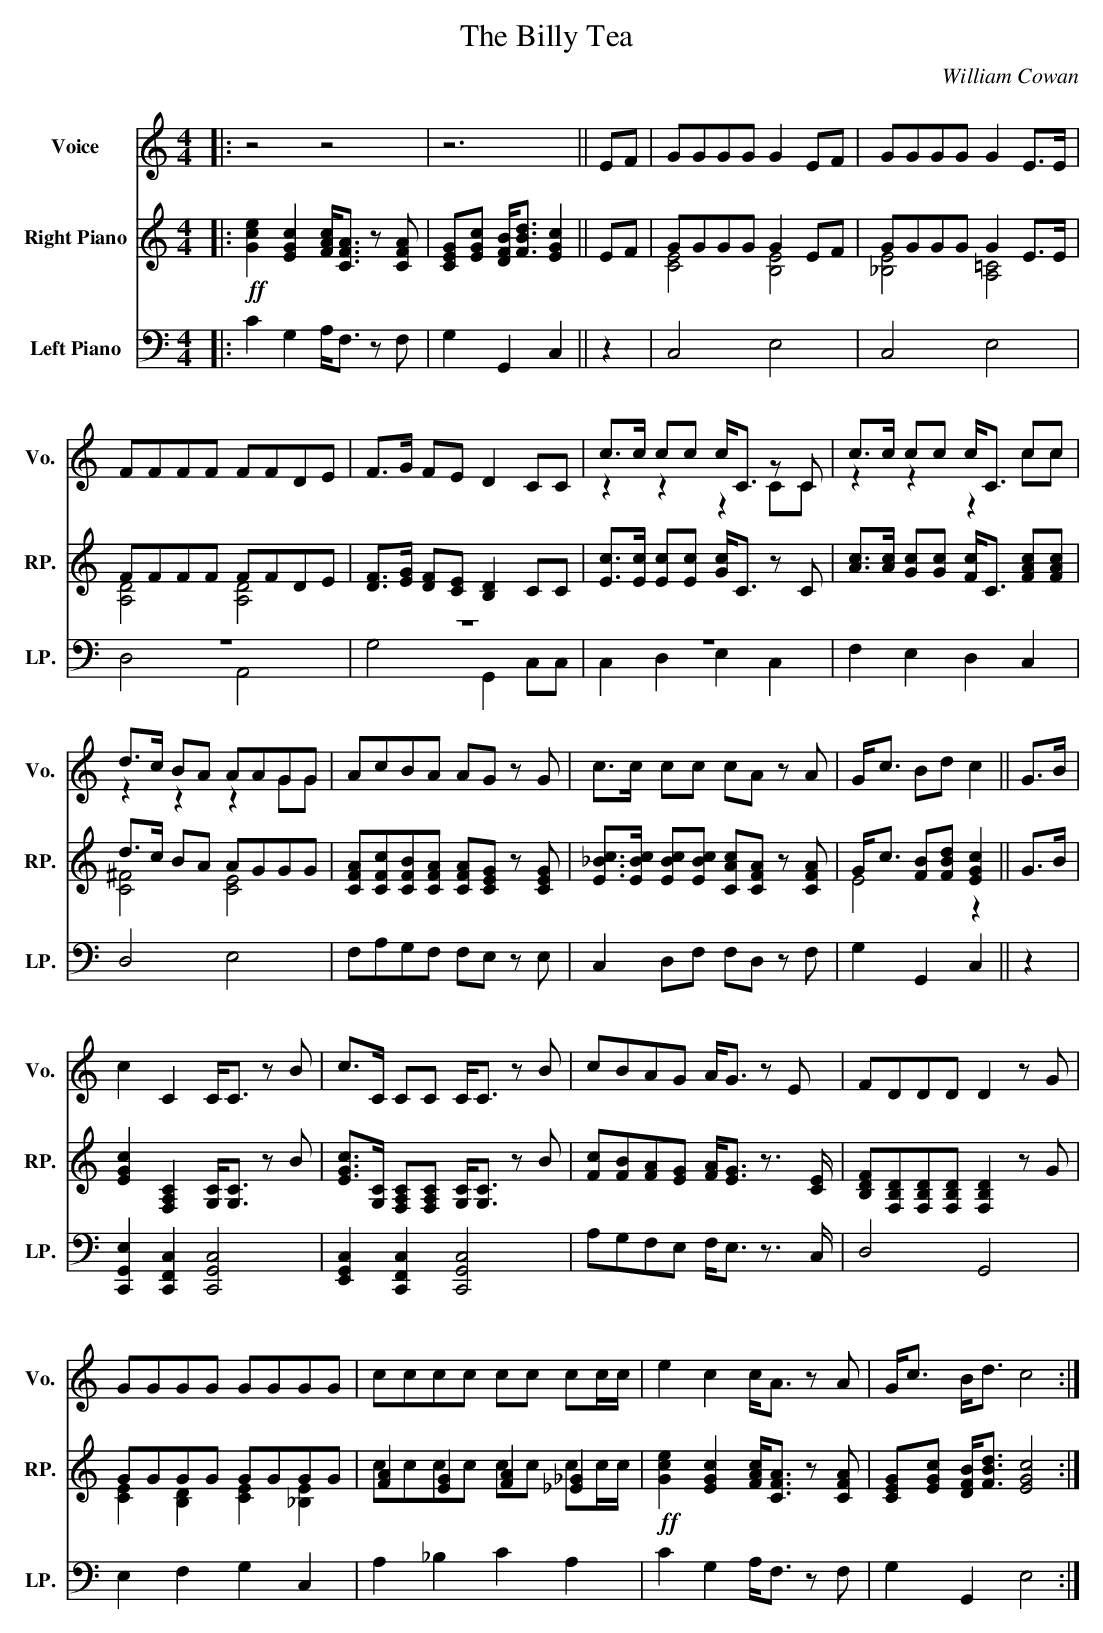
X:1
T:The Billy Tea
C:William Cowan
%%score ( 1 2 ) ( 3 4 ) ( 5 6 )
L:1/8
M:4/4
K:C
V:1 treble nm="Voice" snm="Vo."
V:2 treble
V:3 treble nm="Right Piano" snm="RP."
V:4 treble
V:5 bass nm="Left Piano" snm="LP."
V:6 bass
V:1
|: z4 z4 | z6 || EF | GGGG G2 EF | GGGG G2 E>E |$ FFFF FFDE | F>G FE D2 CC | c>c cc c<C z C |
c>c cc c<C cc |$ d>c BA AAGG | AcBA AG z G | c>c cc cA z A | G<c Bd c2 || G>B |$ c2 C2 C<C z B |
c>C CC C<C z B | cBAG A<G z E | FDDD D2 z G |$ GGGG GGGG | cccc cc cc/c/ | e2 c2 c<A z A |
G<c B<d c4 :|
V:2
|: x8 | x6 || x2 | x8 | x8 |$ x8 | x8 | z2 z2 z2 CC | z2 z2 z2 cc |$ z2 z2 z2 GG | x8 | x8 | x6 ||
x2 |$ x8 | x8 | x8 | x8 |$ x8 | x8 | x8 | x8 :|
V:3
|:!ff! [Gce]2 [EGc]2 [FAc]<[CFA] z [CFA] | [CEG][EGc] [DFB]<[FBd] [EGc]2 || EF | GGGG G2 EF |
GGGG G2 E>E |$ FFFF FFDE | [DF]>[EG] [DF][CE] [B,D]2 CC | [Ec]>[Ec] [Ec][Ec] [Gc]<C z C |
[Ac]>[Ac] [Gc][Gc] [Fc]<C [FAc][FAc] |$ d>c BA AGGG | [CFA][CFc][CFB][CFA] [CFA][CEG] z [CEG] |
[E_Bc]>[EBc] [EBc][EBc] [CAc][CFA] z [CFA] | G<c [FB][FBd] [EGc]2 || G>B |$
[EGc]2 [F,A,C]2 [G,C]<[G,C] z B | [EGc]>[G,C] [F,A,C][F,A,C] [G,C]<[G,C] z B |
[Fc][FB][FA][EG] [FA]<[EG] z3/2 [CE]/ | [B,DF][F,B,D][F,B,D][F,B,D] [F,B,D]2 z G |$ GGGG GGGG |
[FA]2 [EG]2 [FA]2 [_E_G]2 |!ff! [Gce]2 [EGc]2 [FAc]<[CFA] z [CFA] |
[CEG][EGc] [DFB]<[FBd] [EGc]4 :|
V:4
|: x8 | x6 || x2 | [CE]4 [B,E]4 | [_B,E]4 [A,=C]4 |$ [A,D]4 [A,D]4 | x8 | x8 | x8 |$ [C^F]4 [CE]4 |
x8 | x8 | E4 z2 || x2 |$ x8 | x8 | x8 | x8 |$ [CE]2 [B,D]2 [CE]2 [_B,E]2 | cccc cc cc/c/ | x8 |
x8 :|
V:5
|: C2 G,2 A,<F, z F, | G,2 G,,2 C,2 || z2 | C,4 E,4 | C,4 E,4 |$ z8 | z8 | z8 | F,2 E,2 D,2 C,2 |$
D,4 E,4 | F,A,G,F, F,E, z E, | C,2 D,F, F,D, z F, | G,2 G,,2 C,2 || z2 |$
[C,,G,,E,]2 [C,,F,,C,]2 [C,,G,,C,]4 | [E,,G,,C,]2 [C,,F,,C,]2 [C,,G,,C,]4 |
A,G,F,E, F,<E, z3/2 C,/ | D,4 G,,4 |$ E,2 F,2 G,2 C,2 | A,2 _B,2 C2 A,2 | C2 G,2 A,<F, z F, |
G,2 G,,2 E,4 :|
V:6
|: x8 | x6 || x2 | x8 | x8 |$ D,4 A,,4 | G,4 G,,2 C,C, | C,2 D,2 E,2 C,2 | x8 |$ x8 | x8 | x8 |
x6 || x2 |$ x8 | x8 | x8 | x8 |$ x8 | x8 | x8 | x8 :|
